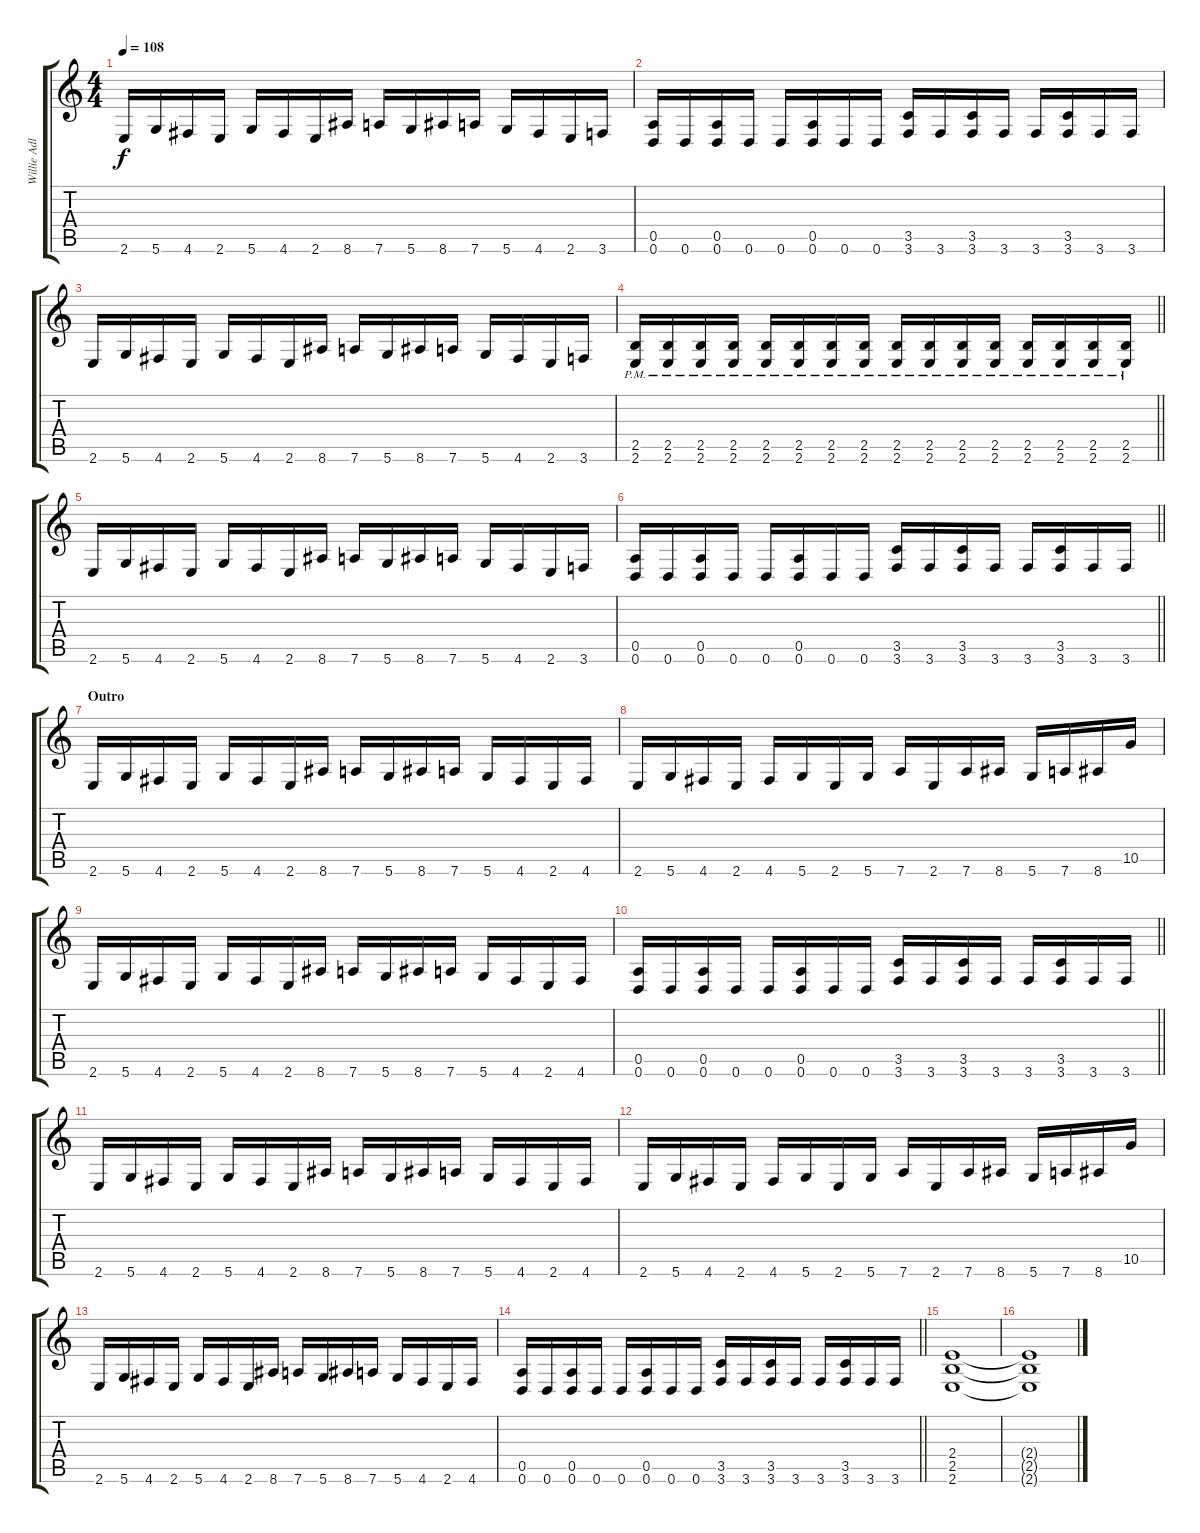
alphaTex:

\track ("Willie Adler" "Willie Adl") {instrument distortionguitar}
\staff {score tabs}
\tuning (E4 B3 G3 D3 A2 D2) {hide}
\ts (4 4)
\tempo 108
\clef g2
\ks c
2.6.16{dy f} 5.6.16 4.6.16 2.6.16 5.6.16 4.6.16 2.6.16 8.6.16 7.6.16 5.6.16 8.6.16 7.6.16 5.6.16 4.6.16 2.6.16 3.6.16 |
(0.5 0.6).16 0.6.16 (0.5 0.6).16 0.6.16 0.6.16 (0.5 0.6).16 0.6.16 0.6.16 (3.5 3.6).16 3.6.16 (3.5 3.6).16 3.6.16 3.6.16 (3.5 3.6).16 3.6.16 3.6.16 |
2.6.16 5.6.16 4.6.16 2.6.16 5.6.16 4.6.16 2.6.16 8.6.16 7.6.16 5.6.16 8.6.16 7.6.16 5.6.16 4.6.16 2.6.16 3.6.16 |
\barLineRight lightlight
(2.5{pm} 2.6{pm}).16 (2.5{pm} 2.6{pm}).16 (2.5{pm} 2.6{pm}).16 (2.5{pm} 2.6{pm}).16 (2.5{pm} 2.6{pm}).16 (2.5{pm} 2.6{pm}).16 (2.5{pm} 2.6{pm}).16 (2.5{pm} 2.6{pm}).16 (2.5{pm} 2.6{pm}).16 (2.5{pm} 2.6{pm}).16 (2.5{pm} 2.6{pm}).16 (2.5{pm} 2.6{pm}).16 (2.5{pm} 2.6{pm}).16 (2.5{pm} 2.6{pm}).16 (2.5{pm} 2.6{pm}).16 (2.5{pm} 2.6{pm}).16 |
2.6.16 5.6.16 4.6.16 2.6.16 5.6.16 4.6.16 2.6.16 8.6.16 7.6.16 5.6.16 8.6.16 7.6.16 5.6.16 4.6.16 2.6.16 3.6.16 |
\barLineRight lightlight
(0.5 0.6).16 0.6.16 (0.5 0.6).16 0.6.16 0.6.16 (0.5 0.6).16 0.6.16 0.6.16 (3.5 3.6).16 3.6.16 (3.5 3.6).16 3.6.16 3.6.16 (3.5 3.6).16 3.6.16 3.6.16 |
\section ("" "Outro")
2.6.16 5.6.16 4.6.16 2.6.16 5.6.16 4.6.16 2.6.16 8.6.16 7.6.16 5.6.16 8.6.16 7.6.16 5.6.16 4.6.16 2.6.16 4.6.16 |
2.6.16 5.6.16 4.6.16 2.6.16 4.6.16 5.6.16 2.6.16 5.6.16 7.6.16 2.6.16 7.6.16 8.6.16 5.6.16 7.6.16 8.6.16 10.5.16 |
2.6.16 5.6.16 4.6.16 2.6.16 5.6.16 4.6.16 2.6.16 8.6.16 7.6.16 5.6.16 8.6.16 7.6.16 5.6.16 4.6.16 2.6.16 4.6.16 |
\barLineRight lightlight
(0.5 0.6).16 0.6.16 (0.5 0.6).16 0.6.16 0.6.16 (0.5 0.6).16 0.6.16 0.6.16 (3.5 3.6).16 3.6.16 (3.5 3.6).16 3.6.16 3.6.16 (3.5 3.6).16 3.6.16 3.6.16 |
2.6.16 5.6.16 4.6.16 2.6.16 5.6.16 4.6.16 2.6.16 8.6.16 7.6.16 5.6.16 8.6.16 7.6.16 5.6.16 4.6.16 2.6.16 4.6.16 |
2.6.16 5.6.16 4.6.16 2.6.16 4.6.16 5.6.16 2.6.16 5.6.16 7.6.16 2.6.16 7.6.16 8.6.16 5.6.16 7.6.16 8.6.16 10.5.16 |
2.6.16 5.6.16 4.6.16 2.6.16 5.6.16 4.6.16 2.6.16 8.6.16 7.6.16 5.6.16 8.6.16 7.6.16 5.6.16 4.6.16 2.6.16 4.6.16 |
\barLineRight lightlight
(0.5 0.6).16 0.6.16 (0.5 0.6).16 0.6.16 0.6.16 (0.5 0.6).16 0.6.16 0.6.16 (3.5 3.6).16 3.6.16 (3.5 3.6).16 3.6.16 3.6.16 (3.5 3.6).16 3.6.16 3.6.16 |
(2.4 2.5 2.6).1 |
(2.4{t} 2.5{t} 2.6{t}).1
